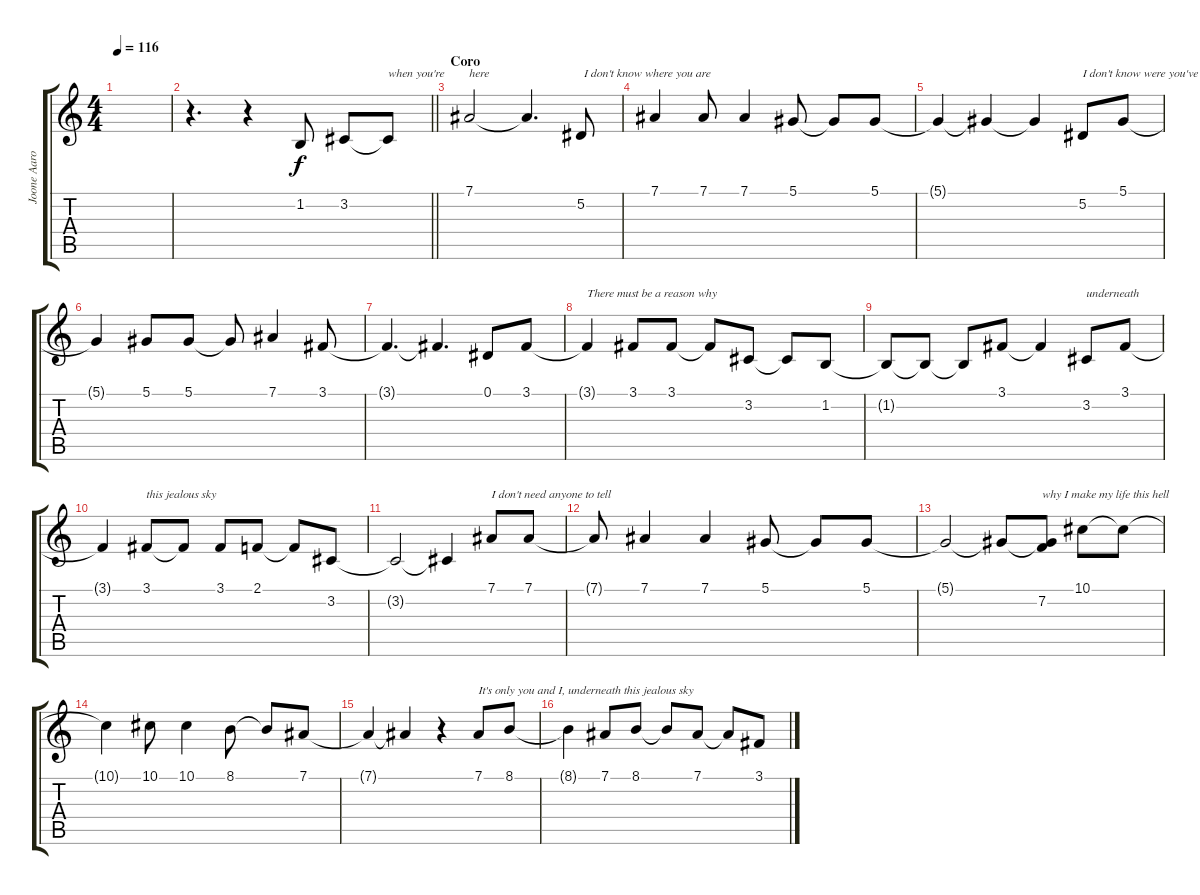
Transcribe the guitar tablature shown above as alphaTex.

\track ("Joone Aaron Voz" "Joone Aaro") {instrument flute}
\staff {score tabs}
\tuning (Eb4 Bb3 Gb3 Db3 Ab2 Eb2) {hide}
\ts (4 4)
\tempo 116
\clef g2
\ks c
|
\barLineRight lightlight
r.4{d} r.4 1.2.8{dy f} 3.2.8 3.2{t}.8{txt "when you're"} |
\section ("" "Coro")
7.1.2{txt "here"} 7.1{t}.4{d} 5.2.8{txt " I don't know where you are"} |
7.1.4 7.1.8 7.1.4 5.1.8 5.1{t}.8 5.1.8 |
5.1{t}.4 5.1{t}.4 5.1{t}.4 5.2.8{txt "I don't know were you've been"} 5.1.8 |
5.1{t}.4 5.1.8 5.1.8 5.1{t}.8 7.1.4 3.1.8 |
3.1{t}.4{d} 3.1{t}.4{d} 0.1.8 3.1.8 |
3.1{t}.4{txt "There must be a reason why"} 3.1.8 3.1.8 3.1{t}.8 3.2.8 3.2{t}.8 1.2.8 |
1.2{t}.8 1.2{t}.8 1.2{t}.8 3.1.8 3.1{t}.4 3.2.8{txt "underneath "} 3.1.8 |
3.1{t}.4 3.1.8{txt "this jealous sky"} 3.1{t}.8 3.1.8 2.1.8 2.1{t}.8 3.2.8 |
3.2{t}.2 3.2{t}.4 7.1.8{txt "I don't need anyone to tell"} 7.1.8 |
7.1{t}.8 7.1.4 7.1.4 5.1.8 5.1{t}.8 5.1.8 |
5.1{t}.2 5.1{t}.8 (5.1{t} 7.2).8{txt "why I make my life this hell"} 10.1.8 10.1{t}.8 |
10.1{t}.4 10.1.8 10.1.4 8.1.8 8.1{t}.8 7.1.8 |
7.1{t}.4 7.1{t}.4 r.4 7.1.8{txt "It's only you and I, underneath this jealous sky"} 8.1.8 |
8.1{t}.4 7.1.8 8.1.8 8.1{t}.8 7.1.8 7.1{t}.8 3.1.8
